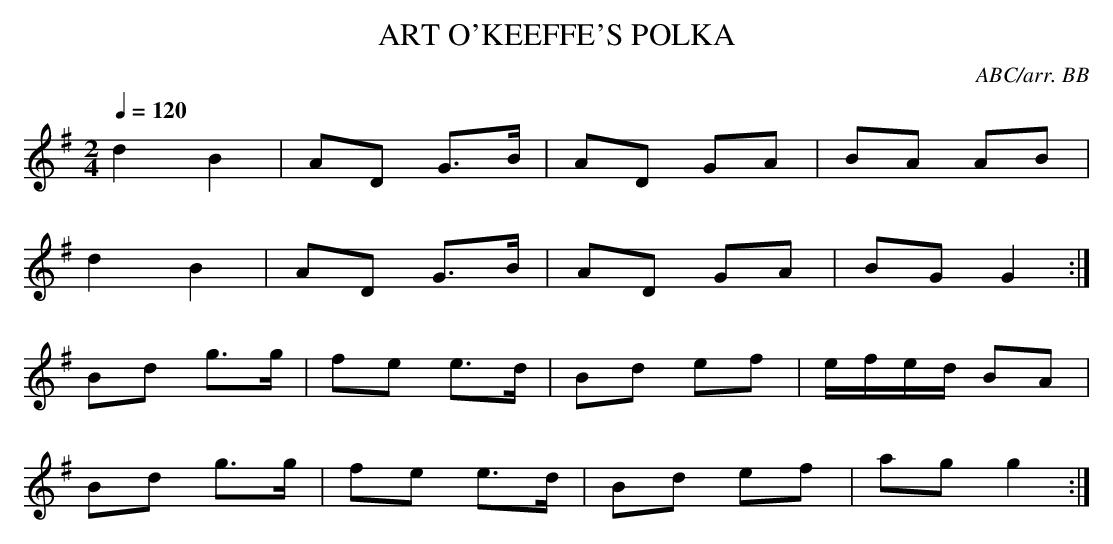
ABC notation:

X:1
T:ART O'KEEFFE'S POLKA
C:ABC/arr. BB
Q:1/4=120
L:1/8
M:2/4
K:G % source key = A
d2 B2|AD G>B|AD GA|BA AB|
d2 B2|AD G>B|AD GA|BG G2:|
Bd g>g|fe e>d|Bd ef|e/f/e/d/ BA|
Bd g>g|fe e>d|Bd ef|ag g2:|
